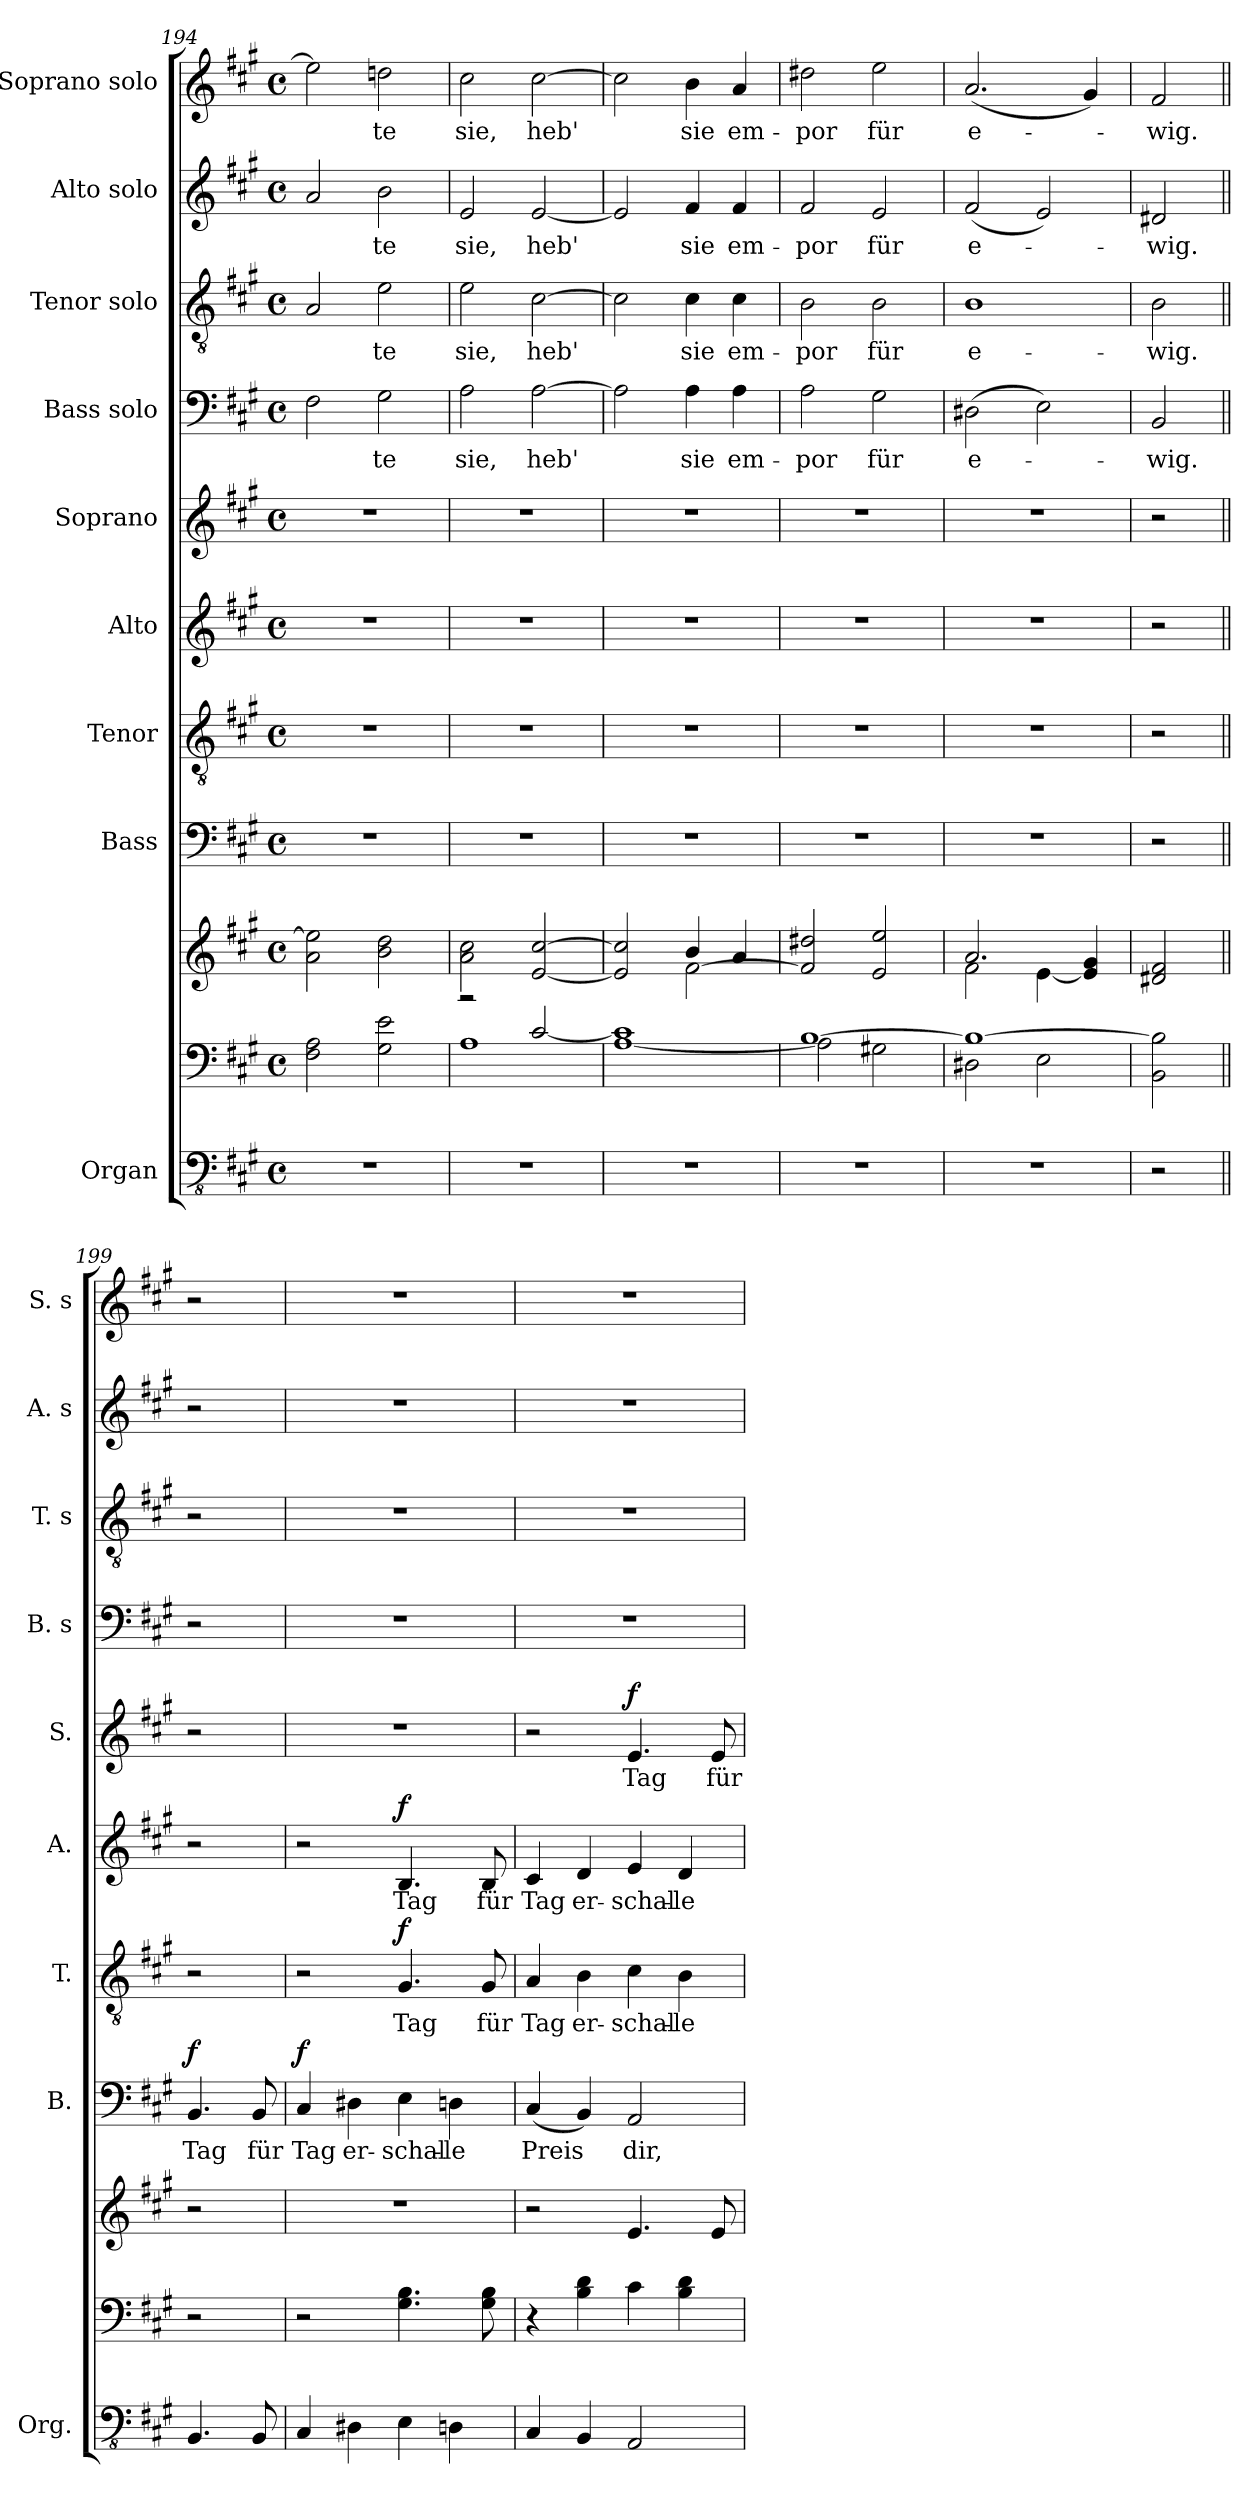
**kern	**kern	**kern	**kern	**text	**dynam	**kern	**text	**dynam	**kern	**text	**dynam	**kern	**text	**dynam	**kern	**text	**kern	**text	**kern	**text	**kern	**text
*part9	*part9	*part9	*part8	*part8	*part8	*part7	*part7	*part7	*part6	*part6	*part6	*part5	*part5	*part5	*part4	*part4	*part3	*part3	*part2	*part2	*part1	*part1
*staff11	*staff10	*staff9	*staff8	*staff8	*staff8	*staff7	*staff7	*staff7	*staff6	*staff6	*staff6	*staff5	*staff5	*staff5	*staff4	*staff4	*staff3	*staff3	*staff2	*staff2	*staff1	*staff1
*I"Organ	*	*	*I"Bass	*	*	*I"Tenor	*	*	*I"Alto	*	*	*I"Soprano	*	*	*I"Bass solo	*	*I"Tenor solo	*	*I"Alto solo	*	*I"Soprano solo	*
*I'Org.	*	*	*I'B.	*	*	*I'T.	*	*	*I'A.	*	*	*I'S.	*	*	*I'B. s	*	*I'T. s	*	*I'A. s	*	*I'S. s	*
*clefFv4	*clefF4	*clefG2	*clefF4	*	*	*clefGv2	*	*	*clefG2	*	*	*clefG2	*	*	*clefF4	*	*clefGv2	*	*clefG2	*	*clefG2	*
*k[f#c#g#]	*k[f#c#g#]	*k[f#c#g#]	*k[f#c#g#]	*	*	*k[f#c#g#]	*	*	*k[f#c#g#]	*	*	*k[f#c#g#]	*	*	*k[f#c#g#]	*	*k[f#c#g#]	*	*k[f#c#g#]	*	*k[f#c#g#]	*
*M4/4	*M4/4	*M4/4	*M4/4	*	*	*M4/4	*	*	*M4/4	*	*	*M4/4	*	*	*M4/4	*	*M4/4	*	*M4/4	*	*M4/4	*
*met(c)	*met(c)	*met(c)	*met(c)	*	*	*met(c)	*	*	*met(c)	*	*	*met(c)	*	*	*met(c)	*	*met(c)	*	*met(c)	*	*met(c)	*
=194	=194	=194	=194	=194	=194	=194	=194	=194	=194	=194	=194	=194	=194	=194	=194	=194	=194	=194	=194	=194	=194	=194
1r	2F#\ 2A\	2a\ 2ee\]	1r	.	.	1r	.	.	1r	.	.	1r	.	.	2F#\	.	2A/	.	2a/	.	2ee\]	.
!	!	!	!	!	!	!	!	!	!	!	!	!	!	!	!	!LO:LY:b	!	!LO:LY:b	!	!LO:LY:b	!	!LO:LY:b
.	2G#\ 2e\	2b\ 2dd\	.	.	.	.	.	.	.	.	.	.	.	.	2G#\	-te	2e\	-te	2b\	-te	2ddn\	-te
=195	=195	=195	=195	=195	=195	=195	=195	=195	=195	=195	=195	=195	=195	=195	=195	=195	=195	=195	=195	=195	=195	=195
*	*^	*	*	*	*	*	*	*	*	*	*	*	*	*	*	*	*	*	*	*	*	*
!	!	!	!	!	!	!	!	!	!	!	!	!	!	!	!	!	!LO:LY:b	!	!LO:LY:b	!	!LO:LY:b	!	!LO:LY:b
1r	1A	2rb	2a\ 2cc#\	1r	.	.	1r	.	.	1r	.	.	1r	.	.	2A\	sie,	2e\	sie,	2e/	sie,	2cc#\	sie,
!	!	!	!	!	!	!	!	!	!	!	!	!	!	!	!	!	!LO:LY:b	!	!LO:LY:b	!	!LO:LY:b	!	!LO:LY:b
.	.	[2c#/	[2e/ [2cc#/	.	.	.	.	.	.	.	.	.	.	.	.	[2A\	heb'	[2c#\	heb'	[2e/	heb'	[2cc#\	heb'
*	*v	*v	*	*	*	*	*	*	*	*	*	*	*	*	*	*	*	*	*	*	*	*	*
=196	=196	=196	=196	=196	=196	=196	=196	=196	=196	=196	=196	=196	=196	=196	=196	=196	=196	=196	=196	=196	=196	=196
*	*	*^	*	*	*	*	*	*	*	*	*	*	*	*	*	*	*	*	*	*	*	*
1r	[1A 1c#]	2e/] 2cc#/]	2ryy	1r	.	.	1r	.	.	1r	.	.	1r	.	.	2A\]	.	2c#\]	.	2e/]	.	2cc#\]	.
!	!	!	!	!	!	!	!	!	!	!	!	!	!	!	!	!	!LO:LY:b	!	!LO:LY:b	!	!LO:LY:b	!	!LO:LY:b
.	.	[2f#\	4b/	.	.	.	.	.	.	.	.	.	.	.	.	4A\	sie	4c#\	sie	4f#/	sie	4b\	sie
!	!	!	!	!	!	!	!	!	!	!	!	!	!	!	!	!	!LO:LY:b	!	!LO:LY:b	!	!LO:LY:b	!	!LO:LY:b
.	.	.	4a/	.	.	.	.	.	.	.	.	.	.	.	.	4A\	em-	4c#\	em-	4f#/	em-	4a/	em-
=197	=197	=197	=197	=197	=197	=197	=197	=197	=197	=197	=197	=197	=197	=197	=197	=197	=197	=197	=197	=197	=197	=197	=197
*	*^	*	*	*	*	*	*	*	*	*	*	*	*	*	*	*	*	*	*	*	*	*	*
!	!	!	!	!	!	!	!	!	!	!	!	!	!	!	!	!	!	!LO:LY:b	!	!LO:LY:b	!	!LO:LY:b	!	!LO:LY:b
*	*	*	*v	*v	*	*	*	*	*	*	*	*	*	*	*	*	*	*	*	*	*	*	*	*
1r	[1B	2A\]	2f#/] 2dd#X/	1r	.	.	1r	.	.	1r	.	.	1r	.	.	2A\	-por	2B\	-por	2f#/	-por	2dd#X\	-por
!	!	!	!	!	!	!	!	!	!	!	!	!	!	!	!	!	!LO:LY:b	!	!LO:LY:b	!	!LO:LY:b	!	!LO:LY:b
.	.	2G#X\	2e/ 2ee/	.	.	.	.	.	.	.	.	.	.	.	.	2G#\	für	2B\	für	2e/	für	2ee\	für
=198	=198	=198	=198	=198	=198	=198	=198	=198	=198	=198	=198	=198	=198	=198	=198	=198	=198	=198	=198	=198	=198	=198	=198
*	*	*	*^	*	*	*	*	*	*	*	*	*	*	*	*	*	*	*	*	*	*	*	*
!	!	!	!	!	!	!	!	!	!	!	!	!	!	!	!	!	!	!LO:LY:b	!	!LO:LY:b	!	!LO:LY:b	!	!LO:LY:b
1r	1B_	2D#X\	2.a/	2f#\	1r	.	.	1r	.	.	1r	.	.	1r	.	.	(>2D#X\	e-	1B	e-	(<2f#/	e-	(<2.a/	e-
.	.	2E\	.	[4e\	.	.	.	.	.	.	.	.	.	.	.	.	2E\)	.	.	.	2e/)	.	.	.
.	.	.	4e/] 4g#/	4ryy	.	.	.	.	.	.	.	.	.	.	.	.	.	.	.	.	.	.	4g#/)	.
*	*v	*v	*	*	*	*	*	*	*	*	*	*	*	*	*	*	*	*	*	*	*	*	*	*
=199	=199	=199	=199	=199	=199	=199	=199	=199	=199	=199	=199	=199	=199	=199	=199	=199	=199	=199	=199	=199	=199	=199	=199
!	!	!	!	!	!	!	!	!	!	!	!	!	!	!	!	!	!LO:LY:b	!	!LO:LY:b	!	!LO:LY:b	!	!LO:LY:b
*	*	*v	*v	*	*	*	*	*	*	*	*	*	*	*	*	*	*	*	*	*	*	*	*
2r	2BB\ 2B\]	2d#X/ 2f#/	2r	.	.	2r	.	.	2r	.	.	2r	.	.	2BB/	-wig.	2B\	-wig.	2d#X/	-wig.	2f#/	-wig.
!!LO:PB:g=z
=199X6||	=199X6||	=199X6||	=199X6||	=199X6||	=199X6||	=199X6||	=199X6||	=199X6||	=199X6||	=199X6||	=199X6||	=199X6||	=199X6||	=199X6||	=199X6||	=199X6||	=199X6||	=199X6||	=199X6||	=199X6||	=199X6||	=199X6||
*	*	*	*	*	*	*	*	*	*	*	*	*	*	*	*	*	*	*	*	*	*MM146	*
!	!	!	!	!LO:LY:b	!LO:DY:a	!	!	!	!	!	!	!	!	!	!	!	!	!	!	!	!	!
4.BBB/	2r	2r	4.BB/	Tag	f	2r	.	.	2r	.	.	2r	.	.	2r	.	2r	.	2r	.	2r	.
!	!	!	!	!LO:LY:b	!	!	!	!	!	!	!	!	!	!	!	!	!	!	!	!	!	!
8BBB/	.	.	8BB/	für	.	.	.	.	.	.	.	.	.	.	.	.	.	.	.	.	.	.
=200	=200	=200	=200	=200	=200	=200	=200	=200	=200	=200	=200	=200	=200	=200	=200	=200	=200	=200	=200	=200	=200	=200
!	!	!	!	!LO:LY:b	!LO:DY:a	!	!	!	!	!	!	!	!	!	!	!	!	!	!	!	!	!
4CC#/	2r	1r	4C#/	Tag	f	2r	.	.	2r	.	.	1r	.	.	1r	.	1r	.	1r	.	1r	.
!	!	!	!	!LO:LY:b	!	!	!	!	!	!	!	!	!	!	!	!	!	!	!	!	!	!
4DD#X\	.	.	4D#X\	er-	.	.	.	.	.	.	.	.	.	.	.	.	.	.	.	.	.	.
!	!	!	!	!LO:LY:b	!	!	!LO:LY:b	!LO:DY:a	!	!LO:LY:b	!LO:DY:a	!	!	!	!	!	!	!	!	!	!	!
4EE\	4.G#\ 4.B\	.	4E\	-schal-	.	4.G#/	Tag	f	4.B/	Tag	f	.	.	.	.	.	.	.	.	.	.	.
!	!	!	!	!LO:LY:b	!	!	!	!	!	!	!	!	!	!	!	!	!	!	!	!	!	!
4DDn\	.	.	4Dn\	-le	.	.	.	.	.	.	.	.	.	.	.	.	.	.	.	.	.	.
!	!	!	!	!	!	!	!LO:LY:b	!	!	!LO:LY:b	!	!	!	!	!	!	!	!	!	!	!	!
.	8G#\ 8B\	.	.	.	.	8G#/	für	.	8B/	für	.	.	.	.	.	.	.	.	.	.	.	.
=201	=201	=201	=201	=201	=201	=201	=201	=201	=201	=201	=201	=201	=201	=201	=201	=201	=201	=201	=201	=201	=201	=201
!	!	!	!	!LO:LY:b	!	!	!LO:LY:b	!	!	!LO:LY:b	!	!	!	!	!	!	!	!	!	!	!	!
4CC#/	4r	2r	(<4C#/	Preis	.	4A/	Tag	.	4c#/	Tag	.	2r	.	.	1r	.	1r	.	1r	.	1r	.
!	!	!	!	!	!	!	!LO:LY:b	!	!	!LO:LY:b	!	!	!	!	!	!	!	!	!	!	!	!
4BBB/	4B\ 4d\	.	4BB/)	.	.	4B\	er-	.	4d/	er-	.	.	.	.	.	.	.	.	.	.	.	.
!	!	!	!	!LO:LY:b	!	!	!LO:LY:b	!	!	!LO:LY:b	!	!	!LO:LY:b	!LO:DY:a	!	!	!	!	!	!	!	!
2AAA/	4c#\	4.e/	2AA/	dir,	.	4c#\	-schal-	.	4e/	-schal-	.	4.e/	Tag	f	.	.	.	.	.	.	.	.
!	!	!	!	!	!	!	!LO:LY:b	!	!	!LO:LY:b	!	!	!	!	!	!	!	!	!	!	!	!
.	4B\ 4d\	.	.	.	.	4B\	-le	.	4d/	-le	.	.	.	.	.	.	.	.	.	.	.	.
!	!	!	!	!	!	!	!	!	!	!	!	!	!LO:LY:b	!	!	!	!	!	!	!	!	!
.	.	8e/	.	.	.	.	.	.	.	.	.	8e/	für	.	.	.	.	.	.	.	.	.
=	=	=	=	=	=	=	=	=	=	=	=	=	=	=	=	=	=	=	=	=	=	=
*-	*-	*-	*-	*-	*-	*-	*-	*-	*-	*-	*-	*-	*-	*-	*-	*-	*-	*-	*-	*-	*-	*-
